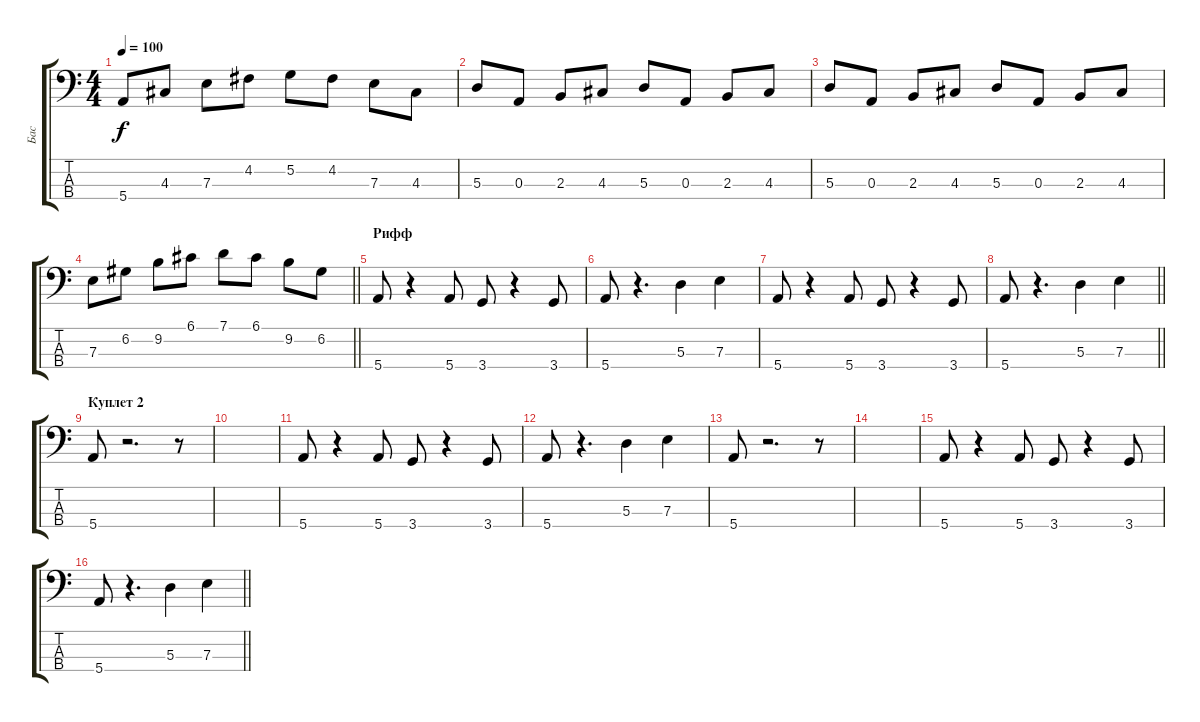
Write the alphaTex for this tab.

\track ("Бас" "Бас") {instrument electricbassfinger}
\staff {score tabs}
\tuning (G2 D2 A1 E1) {hide}
\ts (4 4)
\tempo 100
\clef f4
\ks c
5.4.8{dy f} 4.3.8 7.3.8 4.2.8 5.2.8 4.2.8 7.3.8 4.3.8 |
5.3.8 0.3.8 2.3.8 4.3.8 5.3.8 0.3.8 2.3.8 4.3.8 |
5.3.8 0.3.8 2.3.8 4.3.8 5.3.8 0.3.8 2.3.8 4.3.8 |
\barLineRight lightlight
7.3.8 6.2.8 9.2.8 6.1.8 7.1.8 6.1.8 9.2.8 6.2.8 |
\section ("" "Рифф")
5.4.8 r.4 5.4.8 3.4.8 r.4 3.4.8 |
5.4.8 r.4{d} 5.3.4 7.3.4 |
5.4.8 r.4 5.4.8 3.4.8 r.4 3.4.8 |
\barLineRight lightlight
5.4.8 r.4{d} 5.3.4 7.3.4 |
\section ("" "Куплет 2")
5.4.8 r.2{d} r.8 |
|
5.4.8 r.4 5.4.8 3.4.8 r.4 3.4.8 |
5.4.8 r.4{d} 5.3.4 7.3.4 |
5.4.8 r.2{d} r.8 |
|
5.4.8 r.4 5.4.8 3.4.8 r.4 3.4.8 |
\barLineRight lightlight
5.4.8 r.4{d} 5.3.4 7.3.4
